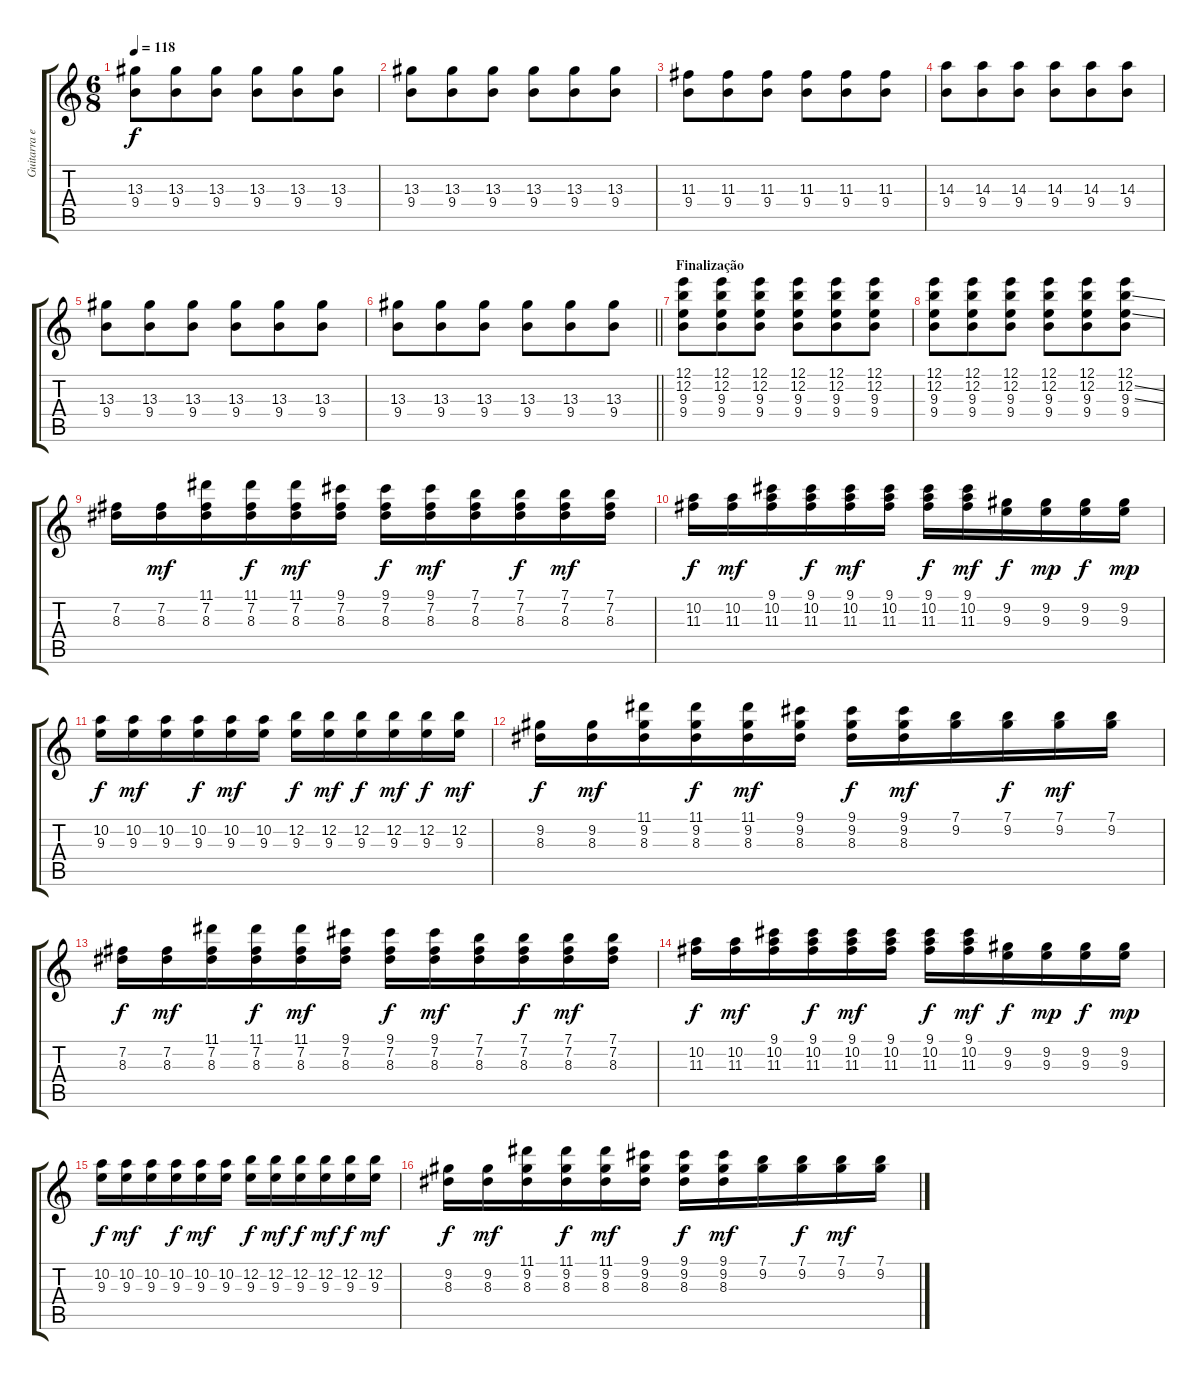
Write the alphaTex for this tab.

\track ("Guitarra extra/pianinho" "Guitarra e") {instrument acousticguitarnylon}
\staff {score tabs}
\tuning (E4 B3 G3 D3 A2 E2) {hide}
\ts (6 8)
\tempo 118
\clef g2
\ks c
(13.3 9.4).8{dy f} (13.3 9.4).8 (13.3 9.4).8 (13.3 9.4).8 (13.3 9.4).8 (13.3 9.4).8 |
(13.3 9.4).8 (13.3 9.4).8 (13.3 9.4).8 (13.3 9.4).8 (13.3 9.4).8 (13.3 9.4).8 |
(11.3 9.4).8 (11.3 9.4).8 (11.3 9.4).8 (11.3 9.4).8 (11.3 9.4).8 (11.3 9.4).8 |
(14.3 9.4).8 (14.3 9.4).8 (14.3 9.4).8 (14.3 9.4).8 (14.3 9.4).8 (14.3 9.4).8 |
(13.3 9.4).8 (13.3 9.4).8 (13.3 9.4).8 (13.3 9.4).8 (13.3 9.4).8 (13.3 9.4).8 |
\barLineRight lightlight
(13.3 9.4).8 (13.3 9.4).8 (13.3 9.4).8 (13.3 9.4).8 (13.3 9.4).8 (13.3 9.4).8 |
\section ("" "Finalização")
(12.1 12.2 9.3 9.4).8 (12.1 12.2 9.3 9.4).8 (12.1 12.2 9.3 9.4).8 (12.1 12.2 9.3 9.4).8 (12.1 12.2 9.3 9.4).8 (12.1 12.2 9.3 9.4).8 |
(12.1 12.2 9.3 9.4).8 (12.1 12.2 9.3 9.4).8 (12.1 12.2 9.3 9.4).8 (12.1 12.2 9.3 9.4).8 (12.1 12.2 9.3 9.4).8 (12.1 12.2{ss} 9.3{ss} 9.4).8 |
(7.2 8.3).16 (7.2 8.3).16{dy mf} (11.1 7.2 8.3).16 (11.1 7.2 8.3).16{dy f} (11.1 7.2 8.3).16{dy mf} (9.1 7.2 8.3).16 (9.1 7.2 8.3).16{dy f} (9.1 7.2 8.3).16{dy mf} (7.1 7.2 8.3).16 (7.1 7.2 8.3).16{dy f} (7.1 7.2 8.3).16{dy mf} (7.1 7.2 8.3).16 |
(10.2 11.3).16{dy f} (10.2 11.3).16{dy mf} (9.1 10.2 11.3).16 (9.1 10.2 11.3).16{dy f} (9.1 10.2 11.3).16{dy mf} (9.1 10.2 11.3).16 (9.1 10.2 11.3).16{dy f} (9.1 10.2 11.3).16{dy mf} (9.2 9.3).16{dy f} (9.2 9.3).16{dy mp} (9.2 9.3).16{dy f} (9.2 9.3).16{dy mp} |
(10.2 9.3).16{dy f} (10.2 9.3).16{dy mf} (10.2 9.3).16 (10.2 9.3).16{dy f} (10.2 9.3).16{dy mf} (10.2 9.3).16 (12.2 9.3).16{dy f} (12.2 9.3).16{dy mf} (12.2 9.3).16{dy f} (12.2 9.3).16{dy mf} (12.2 9.3).16{dy f} (12.2 9.3).16{dy mf} |
(9.2 8.3).16{dy f} (9.2 8.3).16{dy mf} (11.1 9.2 8.3).16 (11.1 9.2 8.3).16{dy f} (11.1 9.2 8.3).16{dy mf} (9.1 9.2 8.3).16 (9.1 9.2 8.3).16{dy f} (9.1 9.2 8.3).16{dy mf} (7.1 9.2).16 (7.1 9.2).16{dy f} (7.1 9.2).16{dy mf} (7.1 9.2).16 |
(7.2 8.3).16{dy f} (7.2 8.3).16{dy mf} (11.1 7.2 8.3).16 (11.1 7.2 8.3).16{dy f} (11.1 7.2 8.3).16{dy mf} (9.1 7.2 8.3).16 (9.1 7.2 8.3).16{dy f} (9.1 7.2 8.3).16{dy mf} (7.1 7.2 8.3).16 (7.1 7.2 8.3).16{dy f} (7.1 7.2 8.3).16{dy mf} (7.1 7.2 8.3).16 |
(10.2 11.3).16{dy f} (10.2 11.3).16{dy mf} (9.1 10.2 11.3).16 (9.1 10.2 11.3).16{dy f} (9.1 10.2 11.3).16{dy mf} (9.1 10.2 11.3).16 (9.1 10.2 11.3).16{dy f} (9.1 10.2 11.3).16{dy mf} (9.2 9.3).16{dy f} (9.2 9.3).16{dy mp} (9.2 9.3).16{dy f} (9.2 9.3).16{dy mp} |
(10.2 9.3).16{dy f} (10.2 9.3).16{dy mf} (10.2 9.3).16 (10.2 9.3).16{dy f} (10.2 9.3).16{dy mf} (10.2 9.3).16 (12.2 9.3).16{dy f} (12.2 9.3).16{dy mf} (12.2 9.3).16{dy f} (12.2 9.3).16{dy mf} (12.2 9.3).16{dy f} (12.2 9.3).16{dy mf} |
(9.2 8.3).16{dy f} (9.2 8.3).16{dy mf} (11.1 9.2 8.3).16 (11.1 9.2 8.3).16{dy f} (11.1 9.2 8.3).16{dy mf} (9.1 9.2 8.3).16 (9.1 9.2 8.3).16{dy f} (9.1 9.2 8.3).16{dy mf} (7.1 9.2).16 (7.1 9.2).16{dy f} (7.1 9.2).16{dy mf} (7.1 9.2).16
